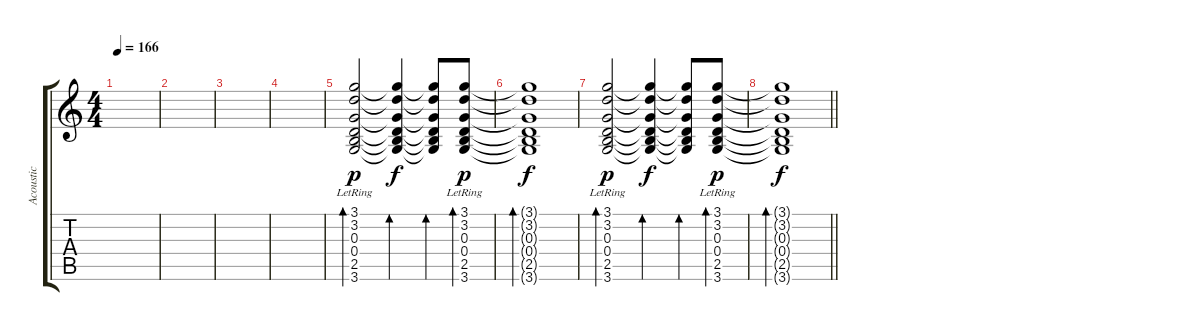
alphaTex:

\track ("Acoustic" "Acoustic") {instrument acousticguitarsteel}
\staff {score tabs}
\tuning (E4 B3 G3 D3 A2 E2) {hide}
\ts (4 4)
\tempo 166
\clef g2
\ks c
|
|
|
|
(3.1{lr} 3.2{lr} 0.3 0.4 2.5{lr} 3.6{lr}).2{bd 60 dy p} (3.1{t} 3.2{t} 0.3{t} 0.4{t} 2.5{t} 3.6{t}).4{bd 120 dy f} (3.1{t} 3.2{t} 0.3{t} 0.4{t} 2.5{t} 3.6{t}).8{bd 120} (3.1{lr} 3.2{lr} 0.3 0.4 2.5{lr} 3.6{lr}).8{bd 120 dy p} |
(3.1{t} 3.2{t} 0.3{t} 0.4{t} 2.5{t} 3.6{t}).1{bd 120 dy f} |
(3.1{lr} 3.2{lr} 0.3 0.4 2.5{lr} 3.6{lr}).2{bd 30 dy p} (3.1{t} 3.2{t} 0.3{t} 0.4{t} 2.5{t} 3.6{t}).4{bd 120 dy f} (3.1{t} 3.2{t} 0.3{t} 0.4{t} 2.5{t} 3.6{t}).8{bd 120} (3.1{lr} 3.2{lr} 0.3 0.4 2.5{lr} 3.6{lr}).8{bd 120 dy p} |
\barLineRight lightlight
(3.1{t} 3.2{t} 0.3{t} 0.4{t} 2.5{t} 3.6{t}).1{bd 120 dy f}
